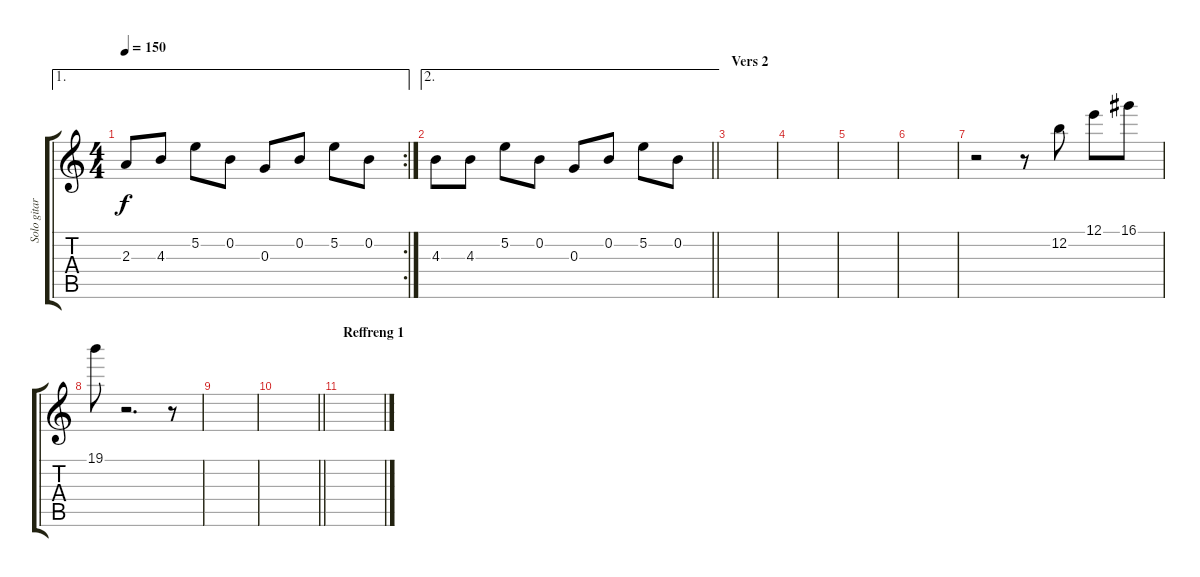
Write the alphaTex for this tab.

\track ("Solo gitar" "Solo gitar") {instrument distortionguitar}
\staff {score tabs}
\tuning (E4 B3 G3 D3 A2 E2) {hide}
\ae 1
\rc 2
\ts (4 4)
\tempo 150
\clef g2
\ks c
2.3{t}.8{dy f} 4.3.8 5.2.8 0.2.8 0.3.8 0.2.8 5.2.8 0.2.8 |
\ae 2
\barLineRight lightlight
4.3.8 4.3.8 5.2.8 0.2.8 0.3.8 0.2.8 5.2.8 0.2.8 |
\section ("" "Vers 2")
|
|
|
|
r.2 r.8 12.2.8 12.1.8 16.1.8 |
19.1.8 r.2{d} r.8 |
|
\barLineRight lightlight
|
\section ("" "Reffreng 1")
